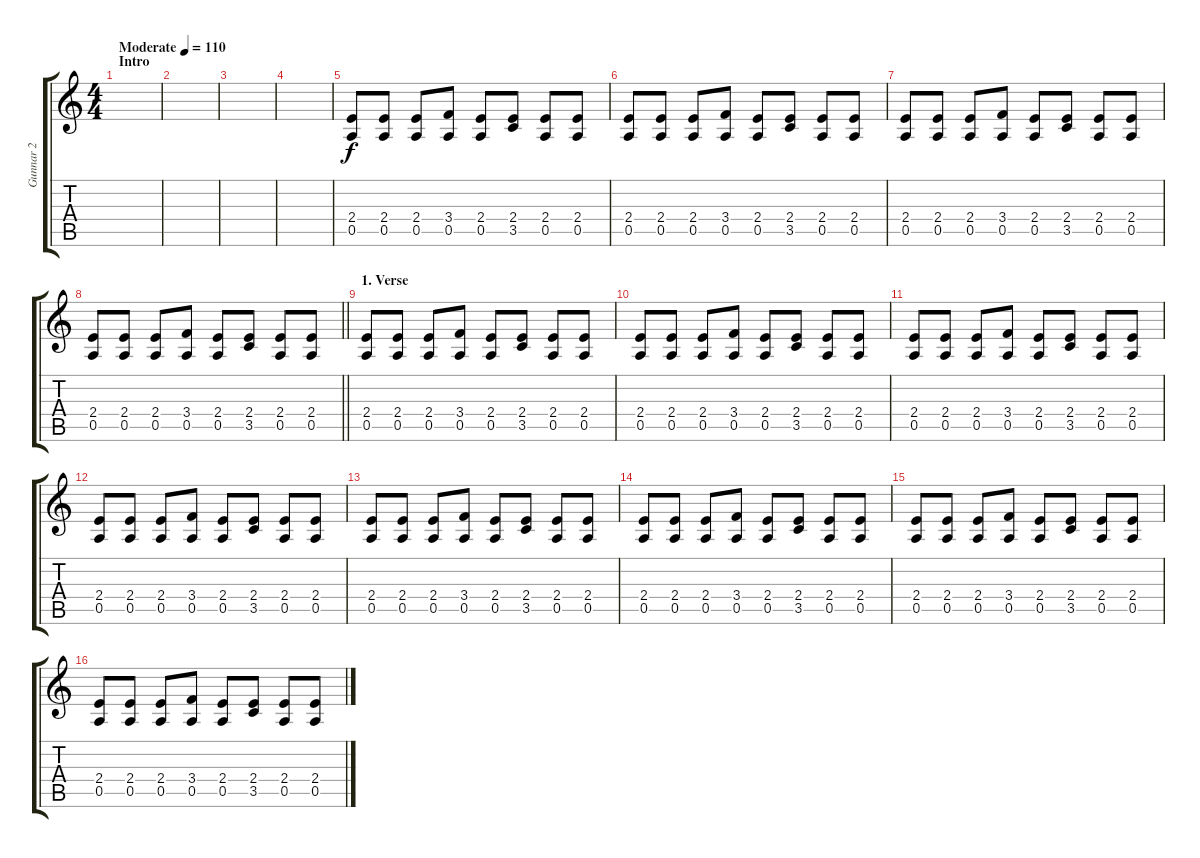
\track ("Gunnar 2" "Gunnar 2") {instrument electricguitarclean}
\staff {score tabs}
\tuning (E4 B3 G3 D3 A2 E2) {hide}
\ts (4 4)
\section ("" "Intro")
\tempo (110 "Moderate")
\clef g2
\ks c
|
|
|
|
(2.4 0.5).8 (2.4 0.5).8 (2.4 0.5).8 (3.4 0.5).8 (2.4 0.5).8 (2.4 3.5).8 (2.4 0.5).8 (2.4 0.5).8 |
(2.4 0.5).8 (2.4 0.5).8 (2.4 0.5).8 (3.4 0.5).8 (2.4 0.5).8 (2.4 3.5).8 (2.4 0.5).8 (2.4 0.5).8 |
(2.4 0.5).8 (2.4 0.5).8 (2.4 0.5).8 (3.4 0.5).8 (2.4 0.5).8 (2.4 3.5).8 (2.4 0.5).8 (2.4 0.5).8 |
\barLineRight lightlight
(2.4 0.5).8 (2.4 0.5).8 (2.4 0.5).8 (3.4 0.5).8 (2.4 0.5).8 (2.4 3.5).8 (2.4 0.5).8 (2.4 0.5).8 |
\section ("" "1. Verse")
(2.4 0.5).8 (2.4 0.5).8 (2.4 0.5).8 (3.4 0.5).8 (2.4 0.5).8 (2.4 3.5).8 (2.4 0.5).8 (2.4 0.5).8 |
(2.4 0.5).8 (2.4 0.5).8 (2.4 0.5).8 (3.4 0.5).8 (2.4 0.5).8 (2.4 3.5).8 (2.4 0.5).8 (2.4 0.5).8 |
(2.4 0.5).8 (2.4 0.5).8 (2.4 0.5).8 (3.4 0.5).8 (2.4 0.5).8 (2.4 3.5).8 (2.4 0.5).8 (2.4 0.5).8 |
(2.4 0.5).8 (2.4 0.5).8 (2.4 0.5).8 (3.4 0.5).8 (2.4 0.5).8 (2.4 3.5).8 (2.4 0.5).8 (2.4 0.5).8 |
(2.4 0.5).8 (2.4 0.5).8 (2.4 0.5).8 (3.4 0.5).8 (2.4 0.5).8 (2.4 3.5).8 (2.4 0.5).8 (2.4 0.5).8 |
(2.4 0.5).8 (2.4 0.5).8 (2.4 0.5).8 (3.4 0.5).8 (2.4 0.5).8 (2.4 3.5).8 (2.4 0.5).8 (2.4 0.5).8 |
(2.4 0.5).8 (2.4 0.5).8 (2.4 0.5).8 (3.4 0.5).8 (2.4 0.5).8 (2.4 3.5).8 (2.4 0.5).8 (2.4 0.5).8 |
(2.4 0.5).8 (2.4 0.5).8 (2.4 0.5).8 (3.4 0.5).8 (2.4 0.5).8 (2.4 3.5).8 (2.4 0.5).8 (2.4 0.5).8
